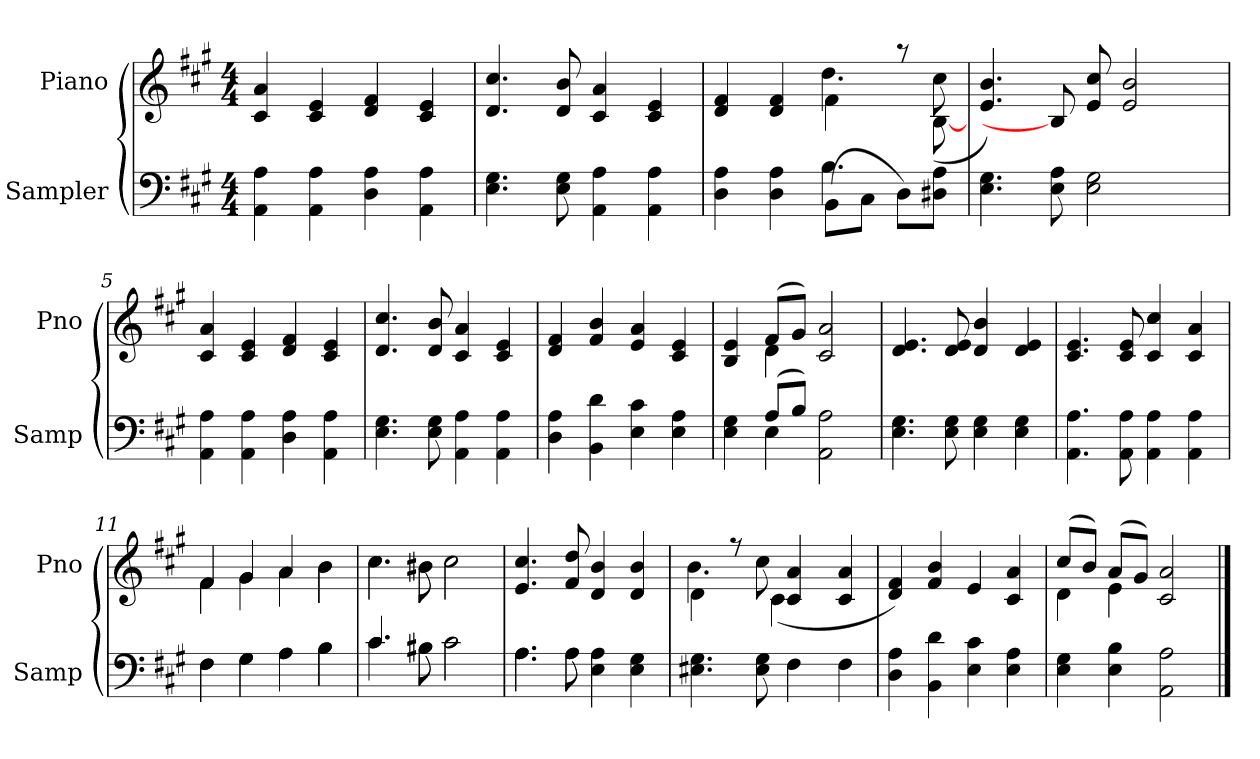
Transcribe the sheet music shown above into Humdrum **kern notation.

**kern	**kern
*part2	*part1
*staff2	*staff1
*I"Sampler	*I"Piano
*I'Samp	*I'Pno
*clefF4	*clefG2
*k[f#c#g#]	*k[f#c#g#]
*A:	*A:
*M4/4	*M4/4
=1	=1
4AA 4A	4c# 4a
4AA 4A	4c# 4e
4D 4A	4d 4f#
4AA 4A	4c# 4e
=2	=2
4.E 4.G#	4.d 4.cc#
8E 8G#	8d 8b
4AA 4A	4c# 4a
4AA 4A	4c# 4e
=3	=3
*^	*^
4D 4A	2ryy	4d 4f#	2ryy
4D 4A	.	4d 4f#	.
(8BB\L	4.B	4f#\	4.dd
8C#\J	.	.	.
8D\L)	.	8r	.
8D#X\ 8A\J	8ryy	8cc#\	([8B
*v	*v	*	*
*	*v	*v
=4	=4
4.E 4.G#	4.e 4.b)
8E 8A	8B]
2E 2G#	8e 8cc#
.	2e 2b
8ryy	.
=5	=5
4AA 4A	4c# 4a
4AA 4A	4c# 4e
4D 4A	4d 4f#
4AA 4A	4c# 4e
=6	=6
4.E 4.G#	4.d 4.cc#
8E 8G#	8d 8b
4AA 4A	4c# 4a
4AA 4A	4c# 4e
=7	=7
4D 4A	4d 4f#
4BB 4d	4f# 4b
4E 4c#	4e 4a
4E 4A	4c# 4e
=8	=8
*^	*^
4E 4G#	4ryy	4B 4e	4ryy
(8A/L	4E	(8f#/L	4d
8B/J)	.	8g#/J)	.
2AA 2A	2ryy	2c# 2a	2ryy
*v	*v	*	*
*	*v	*v
=9	=9
4.E 4.G#	4.d 4.e
8E 8G#	8d 8e
4E 4G#	4d 4b
4E 4G#	4d 4e
=10	=10
4.AA 4.A	4.c# 4.e
8AA 8A	8c# 8e
4AA 4A	4c# 4cc#
4AA 4A	4c# 4a
=11	=11
*^	*^
4F#\	4F#	4f#/	4f#
4G#\	4G#	4g#/	4g#
4A\	4A	4a/	4a
4B\	4B	4b\	4b
=12	=12	=12	=12
4.c#/	4.c#	4.cc#\	4.cc#
8B#X\	8B#X	8b#X\	8b#X
2c#\	2c#	2cc#\	2cc#
*	*	*v	*v
=13	=13	=13
4.A\	4.A	4.e 4.cc#
8A\	8A	8f# 8dd
4E 4A	2ryy	4d 4b
4E 4G#	.	4d 4b
*v	*v	*
=14	=14
*	*^
4.E#X 4.G#	4d\	4.b
.	8r	.
8E# 8G#	8cc#\	(4c#
4F#	4c# 4a	.
.	.	4.ryy
4F#	4c# 4a	.
*	*v	*v
=15	=15
4D 4A	4d 4f#)
4BB 4d	4f# 4b
4E 4c#	4e
4E 4A	4c# 4a
=16	=16
*	*^
4E 4G#	(8cc#/L	4d
.	8b/J)	.
4E 4B	(8a/L	4e
.	8g#/J)	.
2AA 2A	2c# 2a	2ryy
*	*v	*v
==	==
*-	*-
